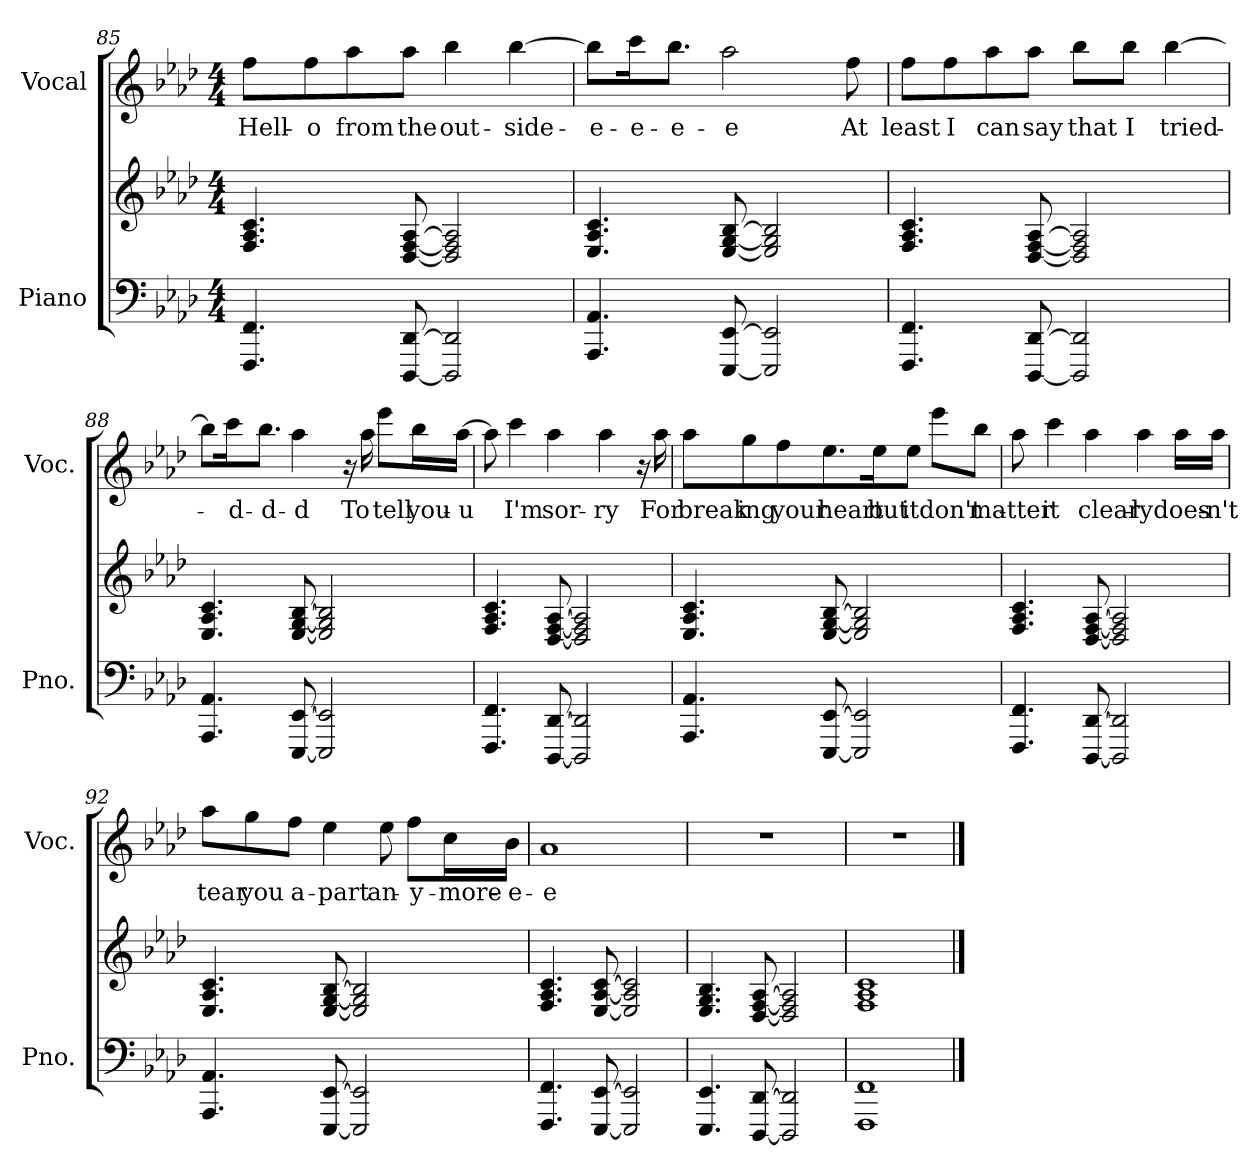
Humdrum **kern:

**kern	**kern	**kern	**text
*part2	*part2	*part1	*part1
*staff3	*staff2	*staff1	*staff1
*I"Piano	*	*I"Vocal	*
*I'Pno.	*	*I'Voc.	*
*clefF4	*clefG2	*clefG2	*
*k[b-e-a-d-]	*k[b-e-a-d-]	*k[b-e-a-d-]	*
*M4/4	*M4/4	*M4/4	*
=85	=85	=85	=85
4.FFF/ 4.FF/	4.F/ 4.A-/ 4.c/	8ff\L	Hell-
.	.	8ff\	-o
.	.	8aa-\	from
[8DDD-/ [8DD-/	[8D-/ [8F/ [8A-/	8aa-\J	the
2DDD-/] 2DD-/]	2D-/] 2F/] 2A-/]	4bb-\	out-
.	.	[4bb-\	-side-
=86	=86	=86	=86
4.AAA-/ 4.AA-/	4.E-/ 4.A-/ 4.c/	8bb-\L]	-e-
.	.	16ccc\K	-e-
.	.	8.bb-\J	-e-
[8EEE-/ [8EE-/	[8E-/ [8G/ [8B-/	2aa-\	-e
2EEE-/] 2EE-/]	2E-/] 2G/] 2B-/]	.	.
.	.	8ff\	At
!!LO:PB:g=z
=87	=87	=87	=87
4.FFF/ 4.FF/	4.F/ 4.A-/ 4.c/	8ff\L	least
.	.	8ff\	I
.	.	8aa-\	can
[8DDD-/ [8DD-/	[8D-/ [8F/ [8A-/	8aa-\J	say
2DDD-/] 2DD-/]	2D-/] 2F/] 2A-/]	8bb-\L	that
.	.	8bb-\J	I
.	.	[4bb-\	tried-
=88	=88	=88	=88
4.AAA-/ 4.AA-/	4.E-/ 4.A-/ 4.c/	8bb-\L]	.
.	.	16ccc\K	-d-
.	.	8.bb-\J	-d-
[8EEE-/ [8EE-/	[8E-/ [8G/ [8B-/	4aa-\	-d
2EEE-/] 2EE-/]	2E-/] 2G/] 2B-/]	.	.
.	.	16r	.
.	.	16aa-\	To
.	.	8eee-\L	tell
.	.	16bb-\L	you-
.	.	[16aa-\JJ	-u
=89	=89	=89	=89
4.FFF/ 4.FF/	4.F/ 4.A-/ 4.c/	8aa-\]	.
.	.	4ccc\	I'm
[8DDD-/ [8DD-/	[8D-/ [8F/ [8A-/	4aa-\	sor-
2DDD-/] 2DD-/]	2D-/] 2F/] 2A-/]	.	.
.	.	4aa-\	-ry
.	.	16r	.
.	.	16aa-\	For
!!LO:LB:g=z
=90	=90	=90	=90
4.AAA-/ 4.AA-/	4.E-/ 4.A-/ 4.c/	8aa-\L	break-
.	.	8gg\	-ing
.	.	8ff\	your
[8EEE-/ [8EE-/	[8E-/ [8G/ [8B-/	8.ee-\	heart
2EEE-/] 2EE-/]	2E-/] 2G/] 2B-/]	.	.
.	.	16ee-\K	but
.	.	8ee-\J	it
.	.	8eee-\L	don't
.	.	8bb-\J	ma-
=91	=91	=91	=91
4.FFF/ 4.FF/	4.F/ 4.A-/ 4.c/	8aa-\	-tter
.	.	4ccc\	it
[8DDD-/ [8DD-/	[8D-/ [8F/ [8A-/	4aa-\	clear-
2DDD-/] 2DD-/]	2D-/] 2F/] 2A-/]	.	.
.	.	4aa-\	-ly
.	.	16aa-\LL	does-
.	.	16aa-\JJ	-n't
!!LO:LB:g=z
=92	=92	=92	=92
4.AAA-/ 4.AA-/	4.E-/ 4.A-/ 4.c/	8aa-\L	tear
.	.	8gg\	you
.	.	8ff\J	a-
[8EEE-/ [8EE-/	[8E-/ [8G/ [8B-/	4ee-\	-part
2EEE-/] 2EE-/]	2E-/] 2G/] 2B-/]	.	.
.	.	8ee-\	an-
.	.	8ff\L	-y-
.	.	16cc\L	-more-
.	.	16b-\JJ	-e-
=93	=93	=93	=93
4.FFF/ 4.FF/	4.F/ 4.A-/ 4.c/	1a-	-e
[8EEE-/ [8EE-/	[8E-/ [8A-/ [8c/	.	.
2EEE-/] 2EE-/]	2E-/] 2A-/] 2c/]	.	.
=94	=94	=94	=94
4.EEE-/ 4.EE-/	4.E-/ 4.G/ 4.B-/	1r	.
[8DDD-/ [8DD-/	[8D-/ [8F/ [8A-/	.	.
2DDD-/] 2DD-/]	2D-/] 2F/] 2A-/]	.	.
=95	=95	=95	=95
1FFF 1FF	1F 1A- 1c	1r	.
==	==	==	==
*-	*-	*-	*-
